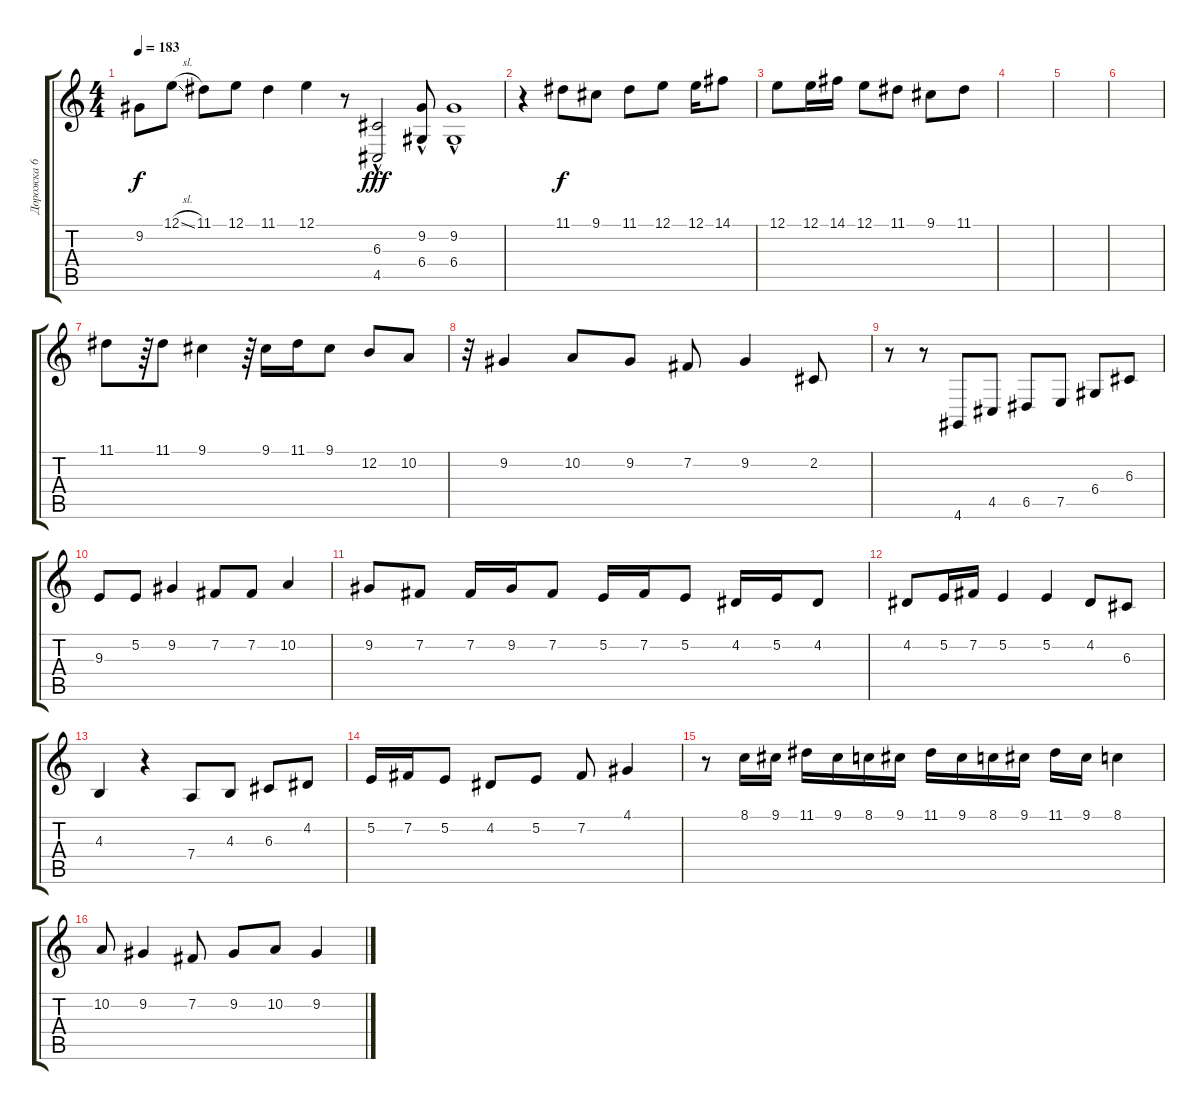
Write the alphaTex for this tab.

\track ("Дорожка 6" "Дорожка 6") {instrument pad6metallic}
\staff {score tabs}
\tuning (E4 B3 G3 D3 A2 E2) {hide}
\ts (4 4)
\tempo 183
\clef g2
\ks c
9.2.8{dy f} 12.1{sl}.8 11.1.8 12.1.8 11.1.4 12.1.4 r.8 (6.3 4.5{hac}).2{dy fff} (9.2 6.4{hac}).8 (9.2 6.4{hac}).1 |
r.4 11.1.8{dy f} 9.1.8 11.1.8 12.1.8 12.1.16 14.1.8 |
12.1.8 12.1.16 14.1.16 12.1.8 11.1.8 9.1.8 11.1.8 |
|
|
|
11.1.8 r.64 11.1.8 9.1.4 r.64 9.1.16 11.1.16 9.1.8 12.2.8 10.2.8 |
r.32 9.2.4 10.2.8 9.2.8 7.2.8 9.2.4 2.2.8 |
r.8 r.8 4.6.8 4.5.8 6.5.8 7.5.8 6.4.8 6.3.8 |
9.3.8 5.2.8 9.2.4 7.2.8 7.2.8 10.2.4 |
9.2.8 7.2.8 7.2.16 9.2.16 7.2.8 5.2.16 7.2.16 5.2.8 4.2.16 5.2.16 4.2.8 |
4.2.8 5.2.16 7.2.16 5.2.4 5.2.4 4.2.8 6.3.8 |
4.3.4 r.4 7.4.8 4.3.8 6.3.8 4.2.8 |
5.2.16 7.2.16 5.2.8 4.2.8 5.2.8 7.2.8 4.1.4 |
r.8 8.1.16 9.1.16 11.1.16 9.1.16 8.1.16 9.1.16 11.1.16 9.1.16 8.1.16 9.1.16 11.1.16 9.1.16 8.1.4 |
10.2.8 9.2.4 7.2.8 9.2.8 10.2.8 9.2.4
